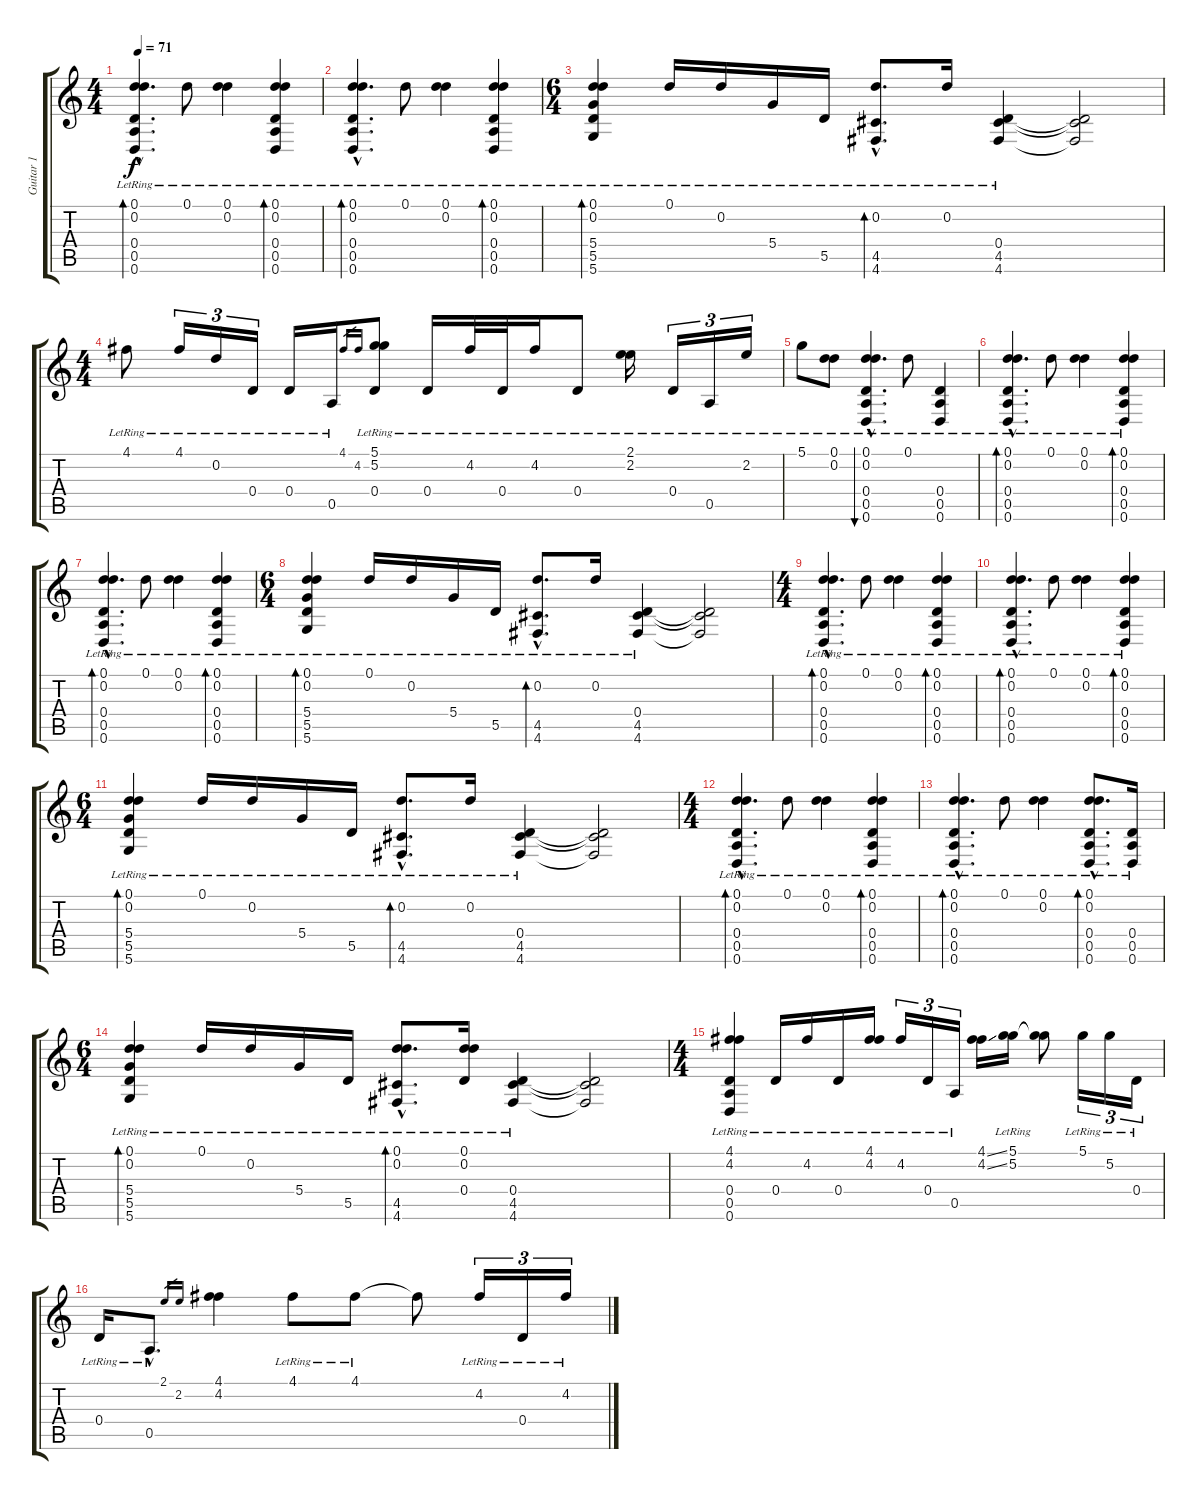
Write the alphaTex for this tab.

\track ("Guitar 1" "Guitar 1") {instrument acousticguitarsteel}
\staff {score tabs}
\tuning (D4 D4 A3 D3 A2 D2) {hide}
\ts (4 4)
\tempo 71
\clef g2
\ks c
(0.1{hac lr} 0.2{hac lr} 0.4{hac lr} 0.5{hac lr} 0.6{hac lr}).4{d bd 240 dy f} 0.1{lr}.8 (0.1{lr} 0.2{lr}).4 (0.1{lr} 0.2{lr} 0.4{lr} 0.5{lr} 0.6{lr}).4{bd 240} |
(0.1{hac lr} 0.2{hac lr} 0.4{hac lr} 0.5{hac lr} 0.6{hac lr}).4{d bd 240} 0.1{lr}.8 (0.1{lr} 0.2{lr}).4 (0.1{lr} 0.2{lr} 0.4{lr} 0.5{lr} 0.6{lr}).4{bd 240} |
\ts (6 4)
(0.1{lr} 0.2{lr} 5.4{lr} 5.5{lr} 5.6{lr}).4{bd 240} 0.1{lr}.16 0.2{lr}.16 5.4{lr}.16 5.5{lr}.16 (0.2{hac lr} 4.5{hac lr} 4.6{hac lr}).8{d bd 240} 0.2{lr}.16 (0.4{lr} 4.5{lr} 4.6{lr}).4 (0.4{t} 4.5{t} 4.6{t}).2 |
\ts (4 4)
4.1{lr}.8 4.1{lr}.16{tu (3 2)} 0.2{lr}.16{tu (3 2)} 0.4{lr}.16{tu (3 2)} 0.4{lr}.16 0.5{lr}.16 4.1.16{gr} 4.2.16{gr} (5.1 5.2 0.4{lr}).8 0.4{lr}.16 4.2{lr}.32 0.4{lr}.32 4.2{lr}.16 0.4{lr}.8 (2.1{lr} 2.2{lr}).16 0.4{lr}.16{tu (3 2)} 0.5{lr}.16{tu (3 2)} 2.2{lr}.16{tu (3 2)} |
5.1{lr}.8 (0.1{lr} 0.2{lr}).8 (0.1{hac lr} 0.2{hac lr} 0.4{hac lr} 0.5{hac lr} 0.6{hac lr}).4{d bu 240} 0.1{lr}.8 (0.4{lr} 0.5{lr} 0.6{lr}).4 |
(0.1{hac lr} 0.2{hac lr} 0.4{hac lr} 0.5{hac lr} 0.6{hac lr}).4{d bd 240} 0.1{lr}.8 (0.1{lr} 0.2{lr}).4 (0.1{lr} 0.2{lr} 0.4{lr} 0.5{lr} 0.6{lr}).4{bd 240} |
(0.1{hac lr} 0.2{hac lr} 0.4{hac lr} 0.5{hac lr} 0.6{hac lr}).4{d bd 240} 0.1{lr}.8 (0.1{lr} 0.2{lr}).4 (0.1{lr} 0.2{lr} 0.4{lr} 0.5{lr} 0.6{lr}).4{bd 240} |
\ts (6 4)
(0.1{lr} 0.2{lr} 5.4{lr} 5.5{lr} 5.6{lr}).4{bd 240} 0.1{lr}.16 0.2{lr}.16 5.4{lr}.16 5.5{lr}.16 (0.2{hac lr} 4.5{hac lr} 4.6{hac lr}).8{d bd 240} 0.2{lr}.16 (0.4{lr} 4.5{lr} 4.6{lr}).4 (0.4{t} 4.5{t} 4.6{t}).2 |
\ts (4 4)
(0.1{hac lr} 0.2{hac lr} 0.4{hac lr} 0.5{hac lr} 0.6{hac lr}).4{d bd 240} 0.1{lr}.8 (0.1{lr} 0.2{lr}).4 (0.1{lr} 0.2{lr} 0.4{lr} 0.5{lr} 0.6{lr}).4{bd 240} |
(0.1{hac lr} 0.2{hac lr} 0.4{hac lr} 0.5{hac lr} 0.6{hac lr}).4{d bd 240} 0.1{lr}.8 (0.1{lr} 0.2{lr}).4 (0.1{lr} 0.2{lr} 0.4{lr} 0.5{lr} 0.6{lr}).4{bd 240} |
\ts (6 4)
(0.1{lr} 0.2{lr} 5.4{lr} 5.5{lr} 5.6{lr}).4{bd 240} 0.1{lr}.16 0.2{lr}.16 5.4{lr}.16 5.5{lr}.16 (0.2{hac lr} 4.5{hac lr} 4.6{hac lr}).8{d bd 240} 0.2{lr}.16 (0.4{lr} 4.5{lr} 4.6{lr}).4 (0.4{t} 4.5{t} 4.6{t}).2 |
\ts (4 4)
(0.1{hac lr} 0.2{hac lr} 0.4{hac lr} 0.5{hac lr} 0.6{hac lr}).4{d bd 240} 0.1{lr}.8 (0.1{lr} 0.2{lr}).4 (0.1{lr} 0.2{lr} 0.4{lr} 0.5{lr} 0.6{lr}).4{bd 240} |
(0.1{hac lr} 0.2{hac lr} 0.4{hac lr} 0.5{hac lr} 0.6{hac lr}).4{d bd 240} 0.1{lr}.8 (0.1{lr} 0.2{lr}).4 (0.1{hac lr} 0.2{hac lr} 0.4{hac lr} 0.5{hac lr} 0.6{hac lr}).8{d bd 240} (0.4{lr} 0.5{lr} 0.6{lr}).16 |
\ts (6 4)
(0.1{lr} 0.2{lr} 5.4{lr} 5.5{lr} 5.6{lr}).4{bd 240} 0.1{lr}.16 0.2{lr}.16 5.4{lr}.16 5.5{lr}.16 (0.1{hac lr} 0.2{hac lr} 4.5{hac lr} 4.6{hac lr}).8{d bd 240} (0.1{lr} 0.2{lr} 0.4{lr}).16 (0.4{lr} 4.5{lr} 4.6{lr}).4 (0.4{t} 4.5{t} 4.6{t}).2 |
\ts (4 4)
(4.1{lr} 4.2{lr} 0.4{lr} 0.5{lr} 0.6{lr}).4 0.4{lr}.16 4.2{lr}.16 0.4{lr}.16 (4.1{lr} 4.2{lr}).16 4.2{lr}.16{tu (3 2)} 0.4{lr}.16{tu (3 2)} 0.5{lr}.16{tu (3 2)} (4.1{ss} 4.2{ss}).16 (5.1{lr} 5.2{lr}).16 (5.1{t} 5.2{t}).8 5.1{lr}.16{tu (3 2)} 5.2{lr}.16{tu (3 2)} 0.4{lr}.16{tu (3 2)} |
0.4{lr}.16 0.5{hac lr}.8{d} 2.1.16{gr} 2.2.16{gr} (4.1 4.2).4 4.1{lr}.8 4.1{lr}.8 4.1{t}.8 4.2{lr}.16{tu (3 2)} 0.4{lr}.16{tu (3 2)} 4.2{lr}.16{tu (3 2)}
